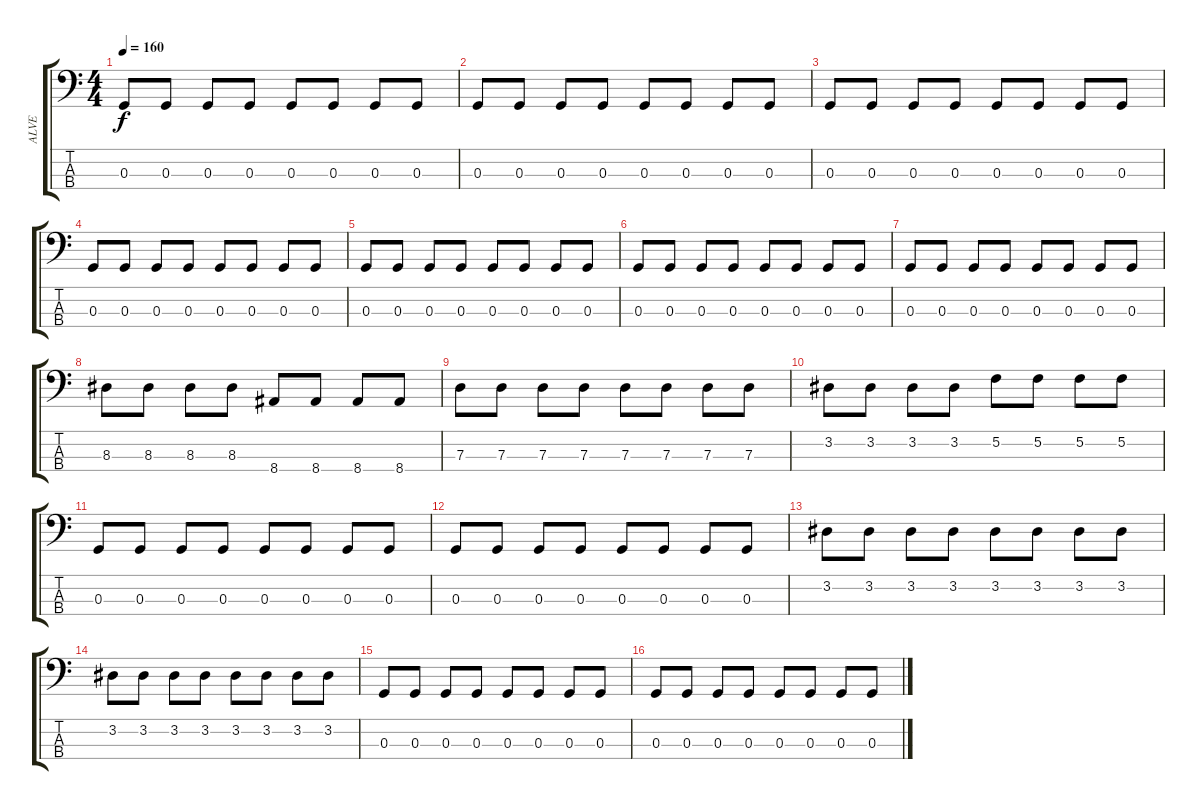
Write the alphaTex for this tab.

\track ("ALVE" "ALVE") {instrument electricbassfinger}
\staff {score tabs}
\tuning (F2 C2 G1 D1) {hide}
\ts (4 4)
\tempo 160
\clef f4
\ks c
0.3.8{dy f} 0.3.8 0.3.8 0.3.8 0.3.8 0.3.8 0.3.8 0.3.8 |
0.3.8 0.3.8 0.3.8 0.3.8 0.3.8 0.3.8 0.3.8 0.3.8 |
0.3.8 0.3.8 0.3.8 0.3.8 0.3.8 0.3.8 0.3.8 0.3.8 |
0.3.8 0.3.8 0.3.8 0.3.8 0.3.8 0.3.8 0.3.8 0.3.8 |
0.3.8 0.3.8 0.3.8 0.3.8 0.3.8 0.3.8 0.3.8 0.3.8 |
0.3.8 0.3.8 0.3.8 0.3.8 0.3.8 0.3.8 0.3.8 0.3.8 |
0.3.8 0.3.8 0.3.8 0.3.8 0.3.8 0.3.8 0.3.8 0.3.8 |
8.3.8 8.3.8 8.3.8 8.3.8 8.4.8 8.4.8 8.4.8 8.4.8 |
7.3.8 7.3.8 7.3.8 7.3.8 7.3.8 7.3.8 7.3.8 7.3.8 |
3.2.8 3.2.8 3.2.8 3.2.8 5.2.8 5.2.8 5.2.8 5.2.8 |
0.3.8 0.3.8 0.3.8 0.3.8 0.3.8 0.3.8 0.3.8 0.3.8 |
0.3.8 0.3.8 0.3.8 0.3.8 0.3.8 0.3.8 0.3.8 0.3.8 |
3.2.8 3.2.8 3.2.8 3.2.8 3.2.8 3.2.8 3.2.8 3.2.8 |
3.2.8 3.2.8 3.2.8 3.2.8 3.2.8 3.2.8 3.2.8 3.2.8 |
0.3.8 0.3.8 0.3.8 0.3.8 0.3.8 0.3.8 0.3.8 0.3.8 |
0.3.8 0.3.8 0.3.8 0.3.8 0.3.8 0.3.8 0.3.8 0.3.8
